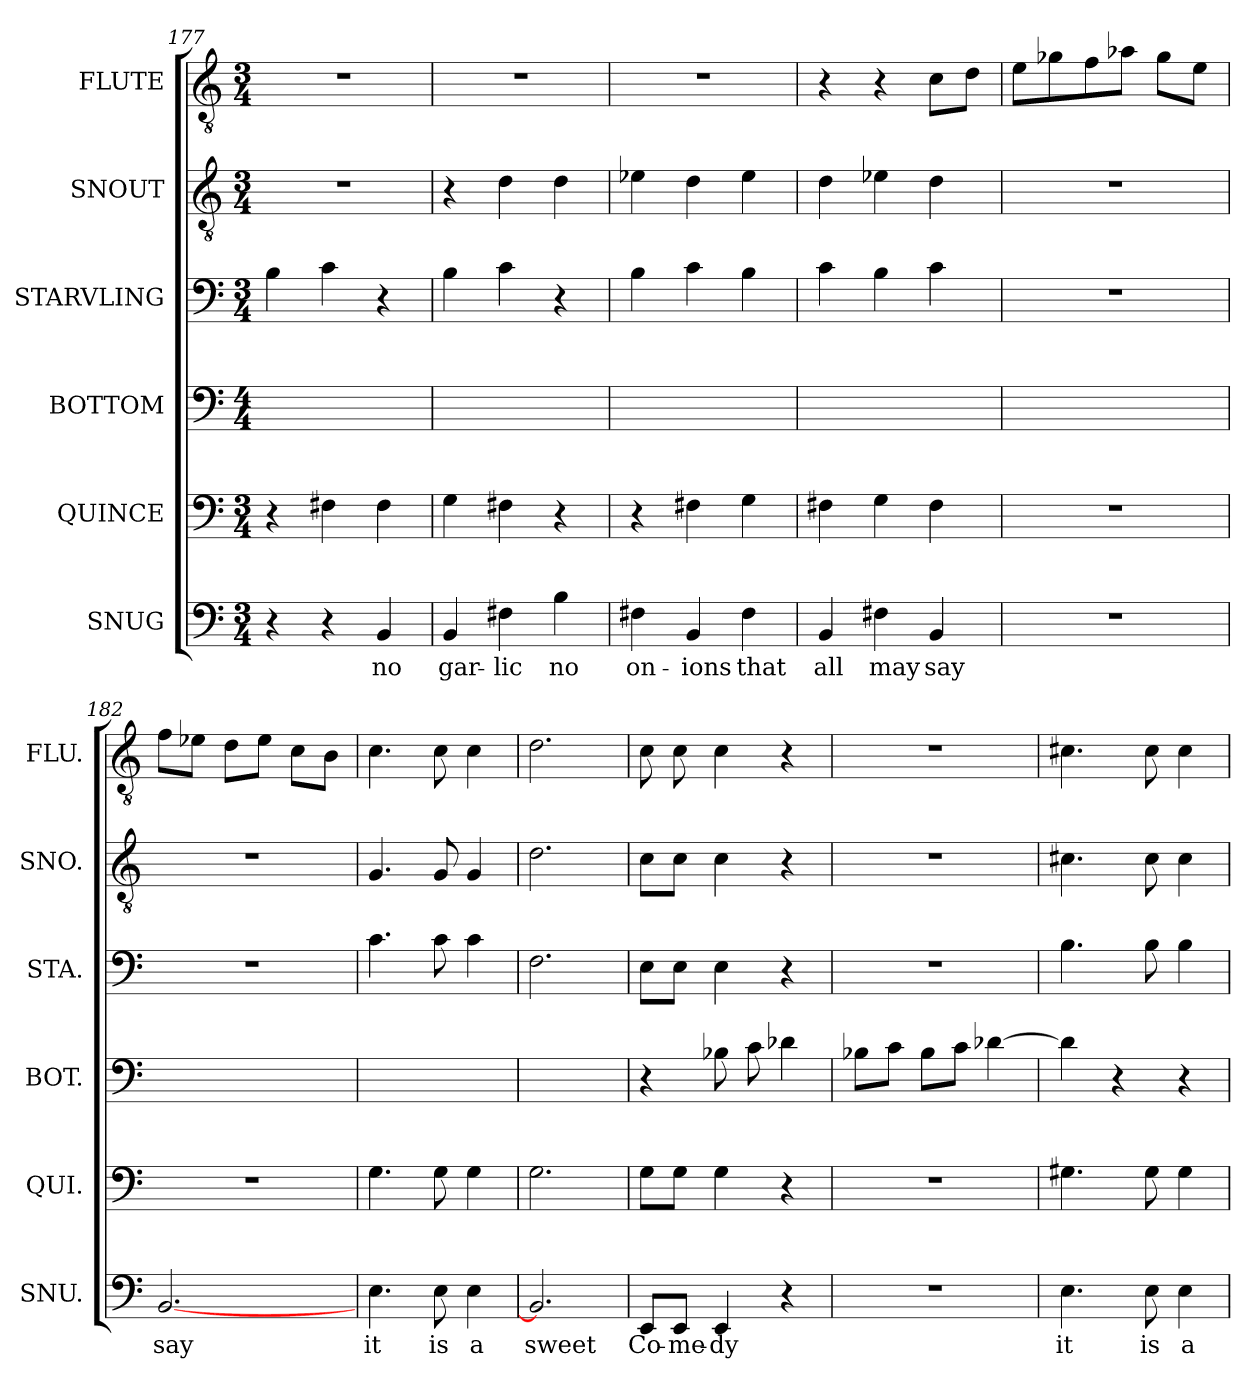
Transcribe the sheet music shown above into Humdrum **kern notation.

**kern	**text	**kern	**kern	**kern	**kern	**kern
*part6	*part6	*part5	*part4	*part3	*part2	*part1
*staff6	*staff6	*staff5	*staff4	*staff3	*staff2	*staff1
*I"SNUG	*	*I"QUINCE	*I"BOTTOM	*I"STARVLING	*I"SNOUT	*I"FLUTE
*I'SNU.	*	*I'QUI.	*I'BOT.	*I'STA.	*I'SNO.	*I'FLU.
*clefF4	*	*clefF4	*clefF4	*clefF4	*clefGv2	*clefGv2
*k[]	*	*k[]	*k[]	*k[]	*k[]	*k[]
*M3/4	*	*M3/4	*M4/4	*M3/4	*M3/4	*M3/4
=177	=177	=177	=177	=177	=177	=177
4r	.	4r	2.r	4B\	2.r	2.r
4r	.	4F#X\	.	4c\	.	.
4BB/	no	4F#\	.	4r	.	.
=178	=178	=178	=178	=178	=178	=178
4BB/	gar-	4G\	2.r	4B\	4r	2.r
4F#X\	-lic	4F#X\	.	4c\	4d\	.
4B\	no	4r	.	4r	4d\	.
=179	=179	=179	=179	=179	=179	=179
4F#X\	on-	4r	2.r	4B\	4e-X\	2.r
4BB/	-ions	4F#X\	.	4c\	4d\	.
4F#\	that	4G\	.	4B\	4e-\	.
=180	=180	=180	=180	=180	=180	=180
4BB/	all	4F#X\	2.r	4c\	4d\	4r
4F#X\	may	4G\	.	4B\	4e-X\	4r
4BB/	say	4F#\	.	4c\	4d\	8c\L
.	.	.	.	.	.	8d\J
=181	=181	=181	=181	=181	=181	=181
2.r	.	2.r	2.r	2.r	2.r	8e\L
.	.	.	.	.	.	8g-X\
.	.	.	.	.	.	8f\
.	.	.	.	.	.	8a-X\J
.	.	.	.	.	.	8g-\L
.	.	.	.	.	.	8e\J
=182	=182	=182	=182	=182	=182	=182
[2.BB/	say	2.r	2.r	2.r	2.r	8f\L
.	.	.	.	.	.	8e-X\J
.	.	.	.	.	.	8d\L
.	.	.	.	.	.	8e-\J
.	.	.	.	.	.	8c\L
.	.	.	.	.	.	8B\J
!!LO:LB:g=z
=183	=183	=183	=183	=183	=183	=183
4.E\	it	4.G\	2.r	4.c\	4.G/	4.c\
8E\	is	8G\	.	8c\	8G/	8c\
4E\	a	4G\	.	4c\	4G/	4c\
=184	=184	=184	=184	=184	=184	=184
2.BB/]	sweet	2.G\	2.r	2.F\	2.d\	2.d\
=185	=185	=185	=185	=185	=185	=185
8EE/L	Co-	8G\L	4r	8E\L	8c\L	8c\
8EE/J	-me-	8G\J	.	8E\J	8c\J	8c\
4EE/	-dy	4G\	8B-X\	4E\	4c\	4c\
.	.	.	8c\	.	.	.
4r	.	4r	4d-X\	4r	4r	4r
=186	=186	=186	=186	=186	=186	=186
2.r	.	2.r	8B-X\L	2.r	2.r	2.r
.	.	.	8c\J	.	.	.
.	.	.	8B-\L	.	.	.
.	.	.	8c\J	.	.	.
.	.	.	[4d-X\	.	.	.
=187	=187	=187	=187	=187	=187	=187
4.E\	it	4.G#X\	4d-\]	4.B\	4.c#X\	4.c#X\
.	.	.	4r	.	.	.
8E\	is	8G#\	.	8B\	8c#\	8c#\
4E\	a	4G#\	4r	4B\	4c#\	4c#\
=	=	=	=	=	=	=
*-	*-	*-	*-	*-	*-	*-
